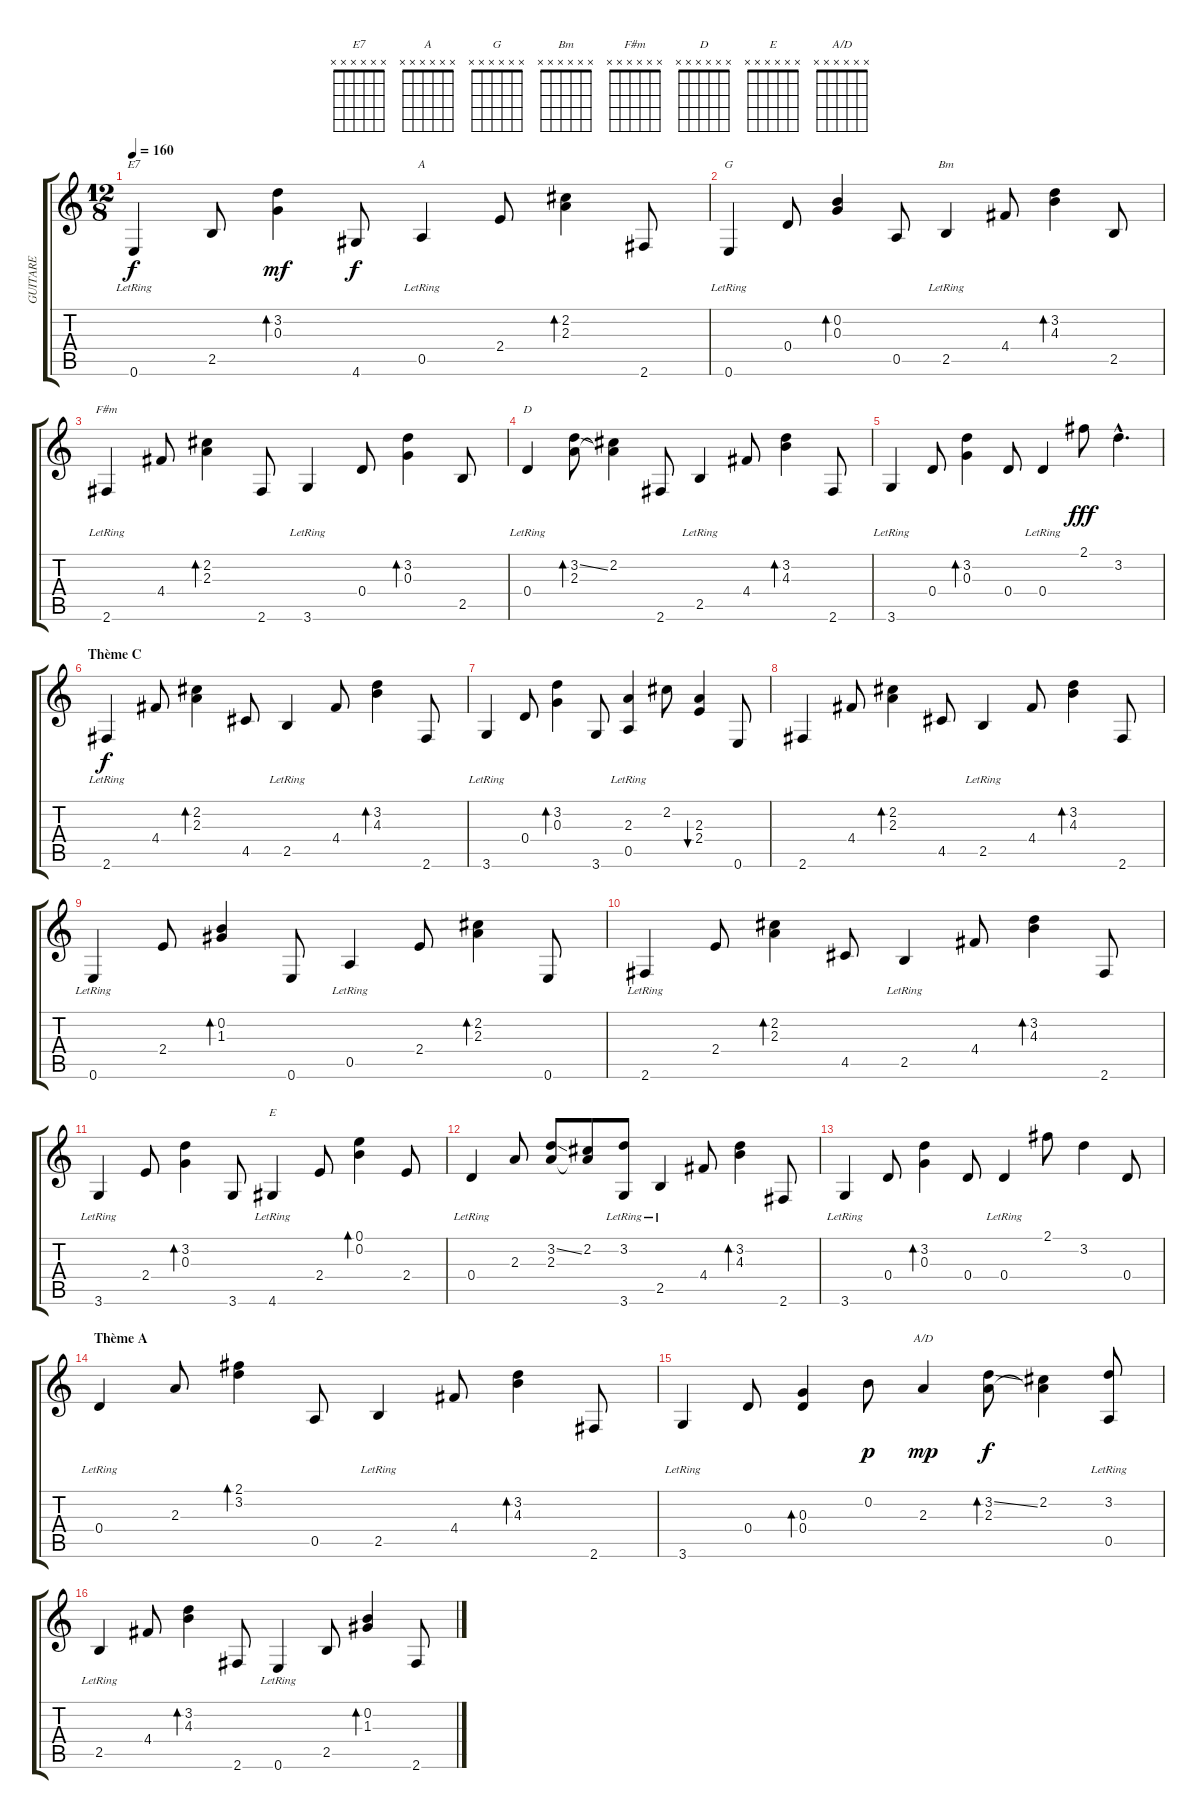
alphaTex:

\track ("GUITARE" "GUITARE") {instrument acousticguitarnylon}
\staff {score tabs}
\tuning (E4 B3 G3 D3 A2 E2) {hide}
\chord ("E7" x x x x x x) {firstfret 0}
\chord ("A" x x x x x x) {firstfret 0}
\chord ("G" x x x x x x) {firstfret 0}
\chord ("Bm" x x x x x x) {firstfret 0}
\chord ("F#m" x x x x x x) {firstfret 0}
\chord ("D" x x x x x x) {firstfret 0}
\chord ("E" x x x x x x) {firstfret 0}
\chord ("A/D" x x x x x x) {firstfret 0}
\ts (12 8)
\tempo 160
\clef g2
\ks c
0.6{lr}.4{ch "E7" dy f} 2.5.8 (3.2 0.3).4{bd 60 dy mf} 4.6.8{dy f} 0.5{lr}.4{ch "A"} 2.4.8 (2.2 2.3).4{bd 60} 2.6.8 |
0.6{lr}.4{ch "G"} 0.4.8 (0.2 0.3).4{bd 60} 0.5.8 2.5{lr}.4{ch "Bm"} 4.4.8 (3.2 4.3).4{bd 60} 2.5.8 |
2.6{lr}.4{ch "F#m"} 4.4.8 (2.2 2.3).4{bd 60} 2.6.8 3.6{lr}.4 0.4.8 (3.2 0.3).4{bd 60} 2.5.8 |
0.4{lr}.4{ch "D"} (3.2{ss} 2.3).8{bd 60} (2.2 2.3{t}).4 2.6.8 2.5{lr}.4 4.4.8 (3.2 4.3).4{bd 60} 2.6.8 |
3.6{lr}.4 0.4.8 (3.2 0.3).4{bd 60} 0.4.8 0.4{lr}.4 2.1.8{dy fff volume 16 balance 11} 3.2{hac}.4{d} |
\section ("" "Thème C")
2.6{lr}.4{dy f volume 14 balance 8} 4.4.8 (2.2 2.3).4{bd 60} 4.5.8 2.5{lr}.4 4.4.8 (3.2 4.3).4{bd 60} 2.6.8 |
3.6{lr}.4 0.4.8 (3.2 0.3).4{bd 60} 3.6.8 (2.3 0.5{lr}).4 2.2.8 (2.3 2.4).4{bu 240} 0.6.8 |
2.6.4 4.4.8 (2.2 2.3).4{bd 60} 4.5.8 2.5{lr}.4 4.4.8 (3.2 4.3).4{bd 60} 2.6.8 |
0.6{lr}.4 2.4.8 (0.2 1.3).4{bd 60} 0.6.8 0.5{lr}.4 2.4.8 (2.2 2.3).4{bd 60} 0.6.8 |
2.6{lr}.4 2.4.8 (2.2 2.3).4{bd 60} 4.5.8 2.5{lr}.4 4.4.8 (3.2 4.3).4{bd 60} 2.6.8 |
3.6{lr}.4 2.4.8 (3.2 0.3).4{bd 60} 3.6.8 4.6{lr}.4{ch "E"} 2.4.8 (0.1 0.2).4{bd 60} 2.4.8 |
0.4{lr}.4 2.3.8 (3.2{ss} 2.3).8 (2.2 2.3{t}).8 (3.2{lr} 3.6).8 2.5{lr}.4 4.4.8 (3.2 4.3).4{bd 60} 2.6.8 |
3.6{lr}.4 0.4.8 (3.2 0.3).4{bd 60} 0.4.8 0.4{lr}.4 2.1.8 3.2.4 0.4.8 |
\section ("" "Thème A")
0.4{lr}.4 2.3.8 (2.1 3.2).4{bd 60} 0.5.8 2.5{lr}.4 4.4.8 (3.2 4.3).4{bd 60} 2.6.8 |
3.6{lr}.4 0.4.8 (0.3 0.4).4{bd 60} 0.2.8{dy p} 2.3.4{ch "A/D" dy mp} (3.2{ss} 2.3).8{bd 60 dy f} (2.2 2.3{t}).4 (3.2{lr} 0.5).8 |
2.5{lr}.4 4.4.8 (3.2 4.3).4{bd 60} 2.6.8 0.6{lr}.4 2.5.8 (0.2 1.3).4{bd 60} 2.6.8
